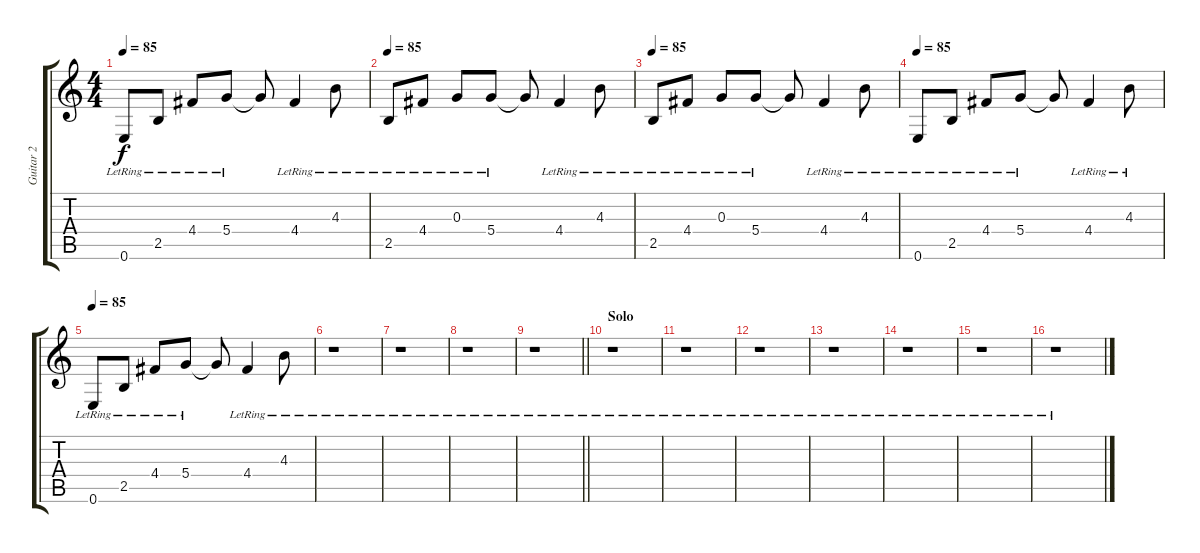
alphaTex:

\track ("Guitar 2" "Guitar 2") {instrument acousticguitarsteel}
\staff {score tabs}
\tuning (E4 B3 G3 D3 A2 E2) {hide}
\ts (4 4)
\tempo 85
\clef g2
\ks c
0.6{lr}.8{dy f} 2.5{lr}.8 4.4{lr}.8 5.4{lr}.8 5.4{t}.8 4.4{lr}.4 4.3{lr}.8 |
\tempo 85
2.5{lr}.8 4.4{lr}.8 0.3{lr}.8 5.4{lr}.8 5.4{t}.8 4.4{lr}.4 4.3{lr}.8 |
\tempo 85
2.5{lr}.8 4.4{lr}.8 0.3{lr}.8 5.4{lr}.8 5.4{t}.8 4.4{lr}.4 4.3{lr}.8 |
\tempo 85
0.6{lr}.8 2.5{lr}.8 4.4{lr}.8 5.4{lr}.8 5.4{t}.8 4.4{lr}.4 4.3{lr}.8 |
\tempo 92
\tempo 85
0.6{lr}.8 2.5{lr}.8 4.4{lr}.8 5.4{lr}.8 5.4{t}.8 4.4{lr}.4 4.3{lr}.8 |
r.1 |
r.1 |
r.1 |
\barLineRight lightlight
r.1 |
\section ("" "Solo")
r.1 |
r.1 |
r.1 |
r.1 |
r.1 |
r.1 |
r.1
